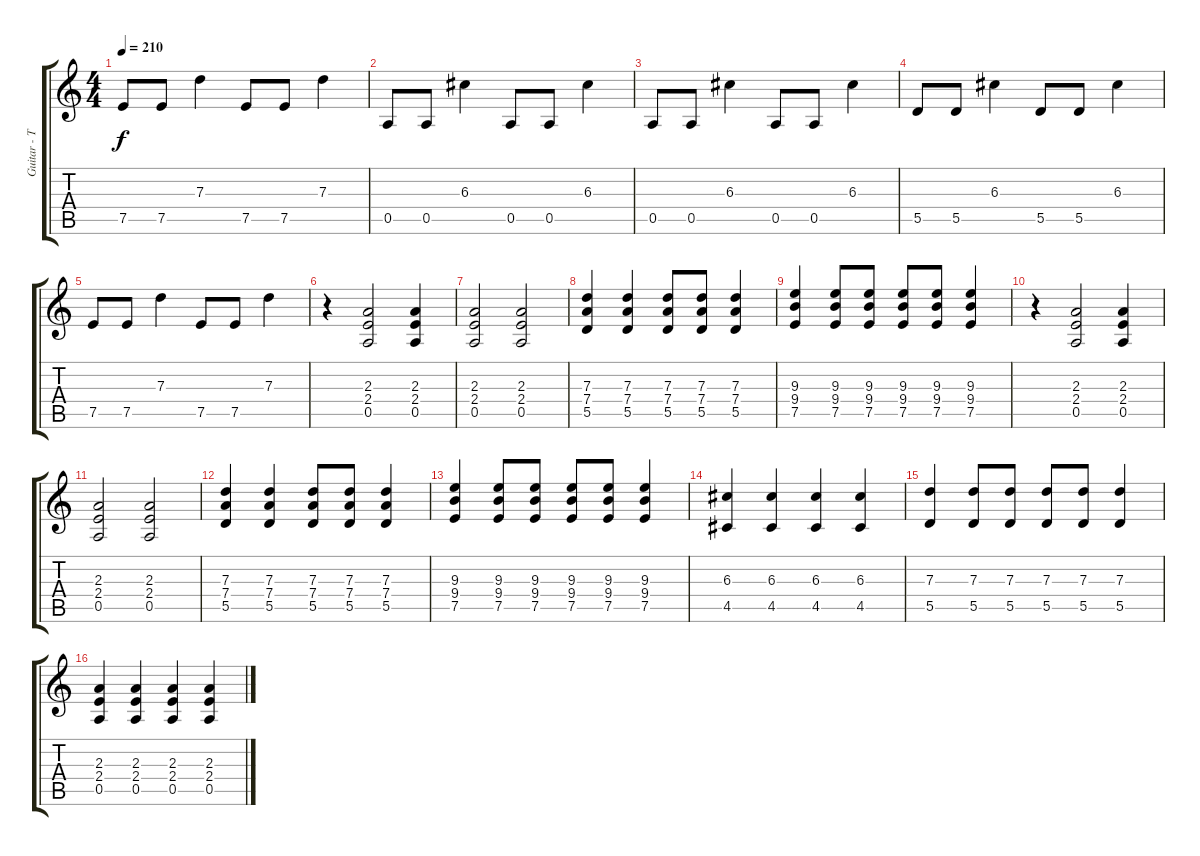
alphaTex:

\track ("Guitar - Tom Mattew Delonge" "Guitar - T") {instrument distortionguitar}
\staff {score tabs}
\tuning (E4 B3 G3 D3 A2 E2) {hide}
\ts (4 4)
\tempo 210
\clef g2
\ks c
7.5.8{dy f} 7.5.8 7.3.4 7.5.8 7.5.8 7.3.4 |
0.5.8 0.5.8 6.3.4 0.5.8 0.5.8 6.3.4 |
0.5.8 0.5.8 6.3.4 0.5.8 0.5.8 6.3.4 |
5.5.8 5.5.8 6.3.4 5.5.8 5.5.8 6.3.4 |
7.5.8 7.5.8 7.3.4 7.5.8 7.5.8 7.3.4 |
r.4 (2.3 2.4 0.5).2 (2.3 2.4 0.5).4 |
(2.3 2.4 0.5).2 (2.3 2.4 0.5).2 |
(7.3 7.4 5.5).4 (7.3 7.4 5.5).4 (7.3 7.4 5.5).8 (7.3 7.4 5.5).8 (7.3 7.4 5.5).4 |
(9.3 9.4 7.5).4 (9.3 9.4 7.5).8 (9.3 9.4 7.5).8 (9.3 9.4 7.5).8 (9.3 9.4 7.5).8 (9.3 9.4 7.5).4 |
r.4 (2.3 2.4 0.5).2 (2.3 2.4 0.5).4 |
(2.3 2.4 0.5).2 (2.3 2.4 0.5).2 |
(7.3 7.4 5.5).4 (7.3 7.4 5.5).4 (7.3 7.4 5.5).8 (7.3 7.4 5.5).8 (7.3 7.4 5.5).4 |
(9.3 9.4 7.5).4 (9.3 9.4 7.5).8 (9.3 9.4 7.5).8 (9.3 9.4 7.5).8 (9.3 9.4 7.5).8 (9.3 9.4 7.5).4 |
(6.3 4.5).4 (6.3 4.5).4 (6.3 4.5).4 (6.3 4.5).4 |
(7.3 5.5).4 (7.3 5.5).8 (7.3 5.5).8 (7.3 5.5).8 (7.3 5.5).8 (7.3 5.5).4 |
(2.3 2.4 0.5).4 (2.3 2.4 0.5).4 (2.3 2.4 0.5).4 (2.3 2.4 0.5).4
